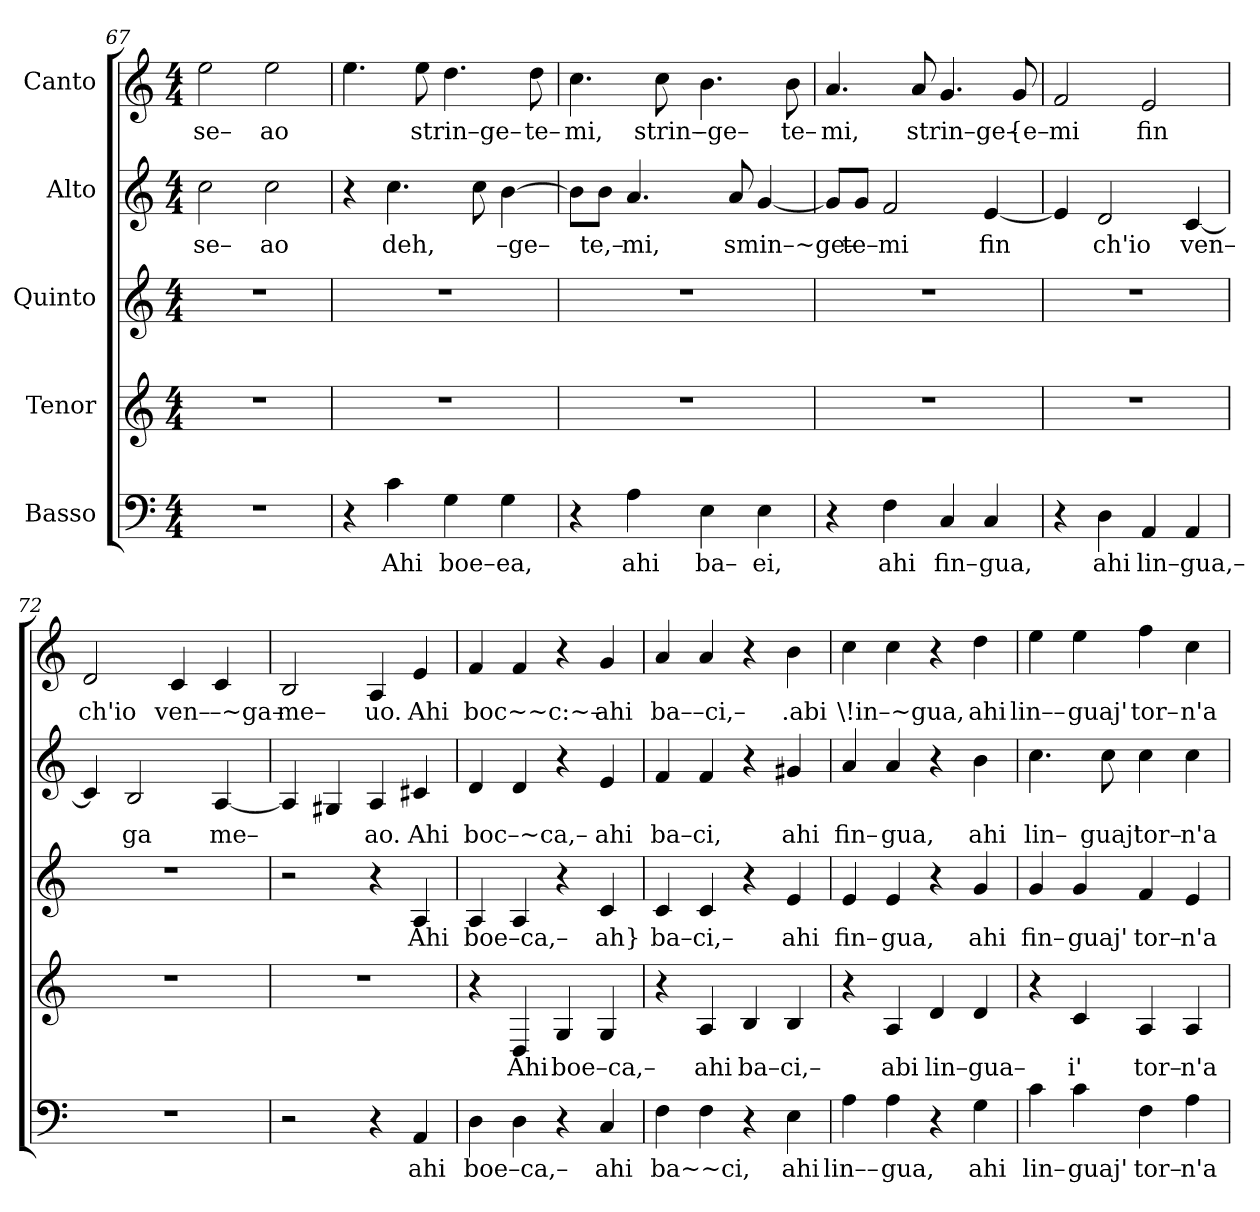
**kern	**text	**kern	**text	**kern	**text	**kern	**text	**kern	**text
*part5	*part5	*part4	*part4	*part3	*part3	*part2	*part2	*part1	*part1
*staff5	*staff5	*staff4	*staff4	*staff3	*staff3	*staff2	*staff2	*staff1	*staff1
*I"Basso	*	*I"Tenor	*	*I"Quinto	*	*I"Alto	*	*I"Canto	*
*clefF4	*	*clefG2	*	*clefG2	*	*clefG2	*	*clefG2	*
*k[]	*	*k[]	*	*k[]	*	*k[]	*	*k[]	*
*M4/4	*	*M4/4	*	*M4/4	*	*M4/4	*	*M4/4	*
=67	=67	=67	=67	=67	=67	=67	=67	=67	=67
!	!	!	!	!	!	!	!LO:LY:b	!	!LO:LY:b
1r	.	1r	.	1r	.	2cc\	se–	2ee\	se–
!	!	!	!	!	!	!	!LO:LY:b	!	!LO:LY:b
.	.	.	.	.	.	2cc\	ao	2ee\	ao
=68	=68	=68	=68	=68	=68	=68	=68	=68	=68
4r	.	1r	.	1r	.	4r	.	4.ee\	.
!	!LO:LY:b	!	!	!	!	!	!LO:LY:b	!	!
4c\	Ahi	.	.	.	.	4.cc\	deh,	.	.
!	!	!	!	!	!	!	!	!	!LO:LY:b
.	.	.	.	.	.	.	.	8ee\	strin–ge–
!	!LO:LY:b	!	!	!	!	!	!	!	!
4G\	boe–	.	.	.	.	.	.	4.dd\	.
.	.	.	.	.	.	8cc\	.	.	.
!	!LO:LY:b	!	!	!	!	!	!LO:LY:b	!	!
4G\	ea,	.	.	.	.	[4b\	–ge–	.	.
!	!	!	!	!	!	!	!	!	!LO:LY:b
.	.	.	.	.	.	.	.	8dd\	te–
=69	=69	=69	=69	=69	=69	=69	=69	=69	=69
!	!	!	!	!	!	!	!	!	!LO:LY:b
4r	.	1r	.	1r	.	8b\L]	.	4.cc\	mi,
!	!	!	!	!	!	!	!LO:LY:b	!	!
.	.	.	.	.	.	8b\J	te,–	.	.
!	!LO:LY:b	!	!	!	!	!	!LO:LY:b	!	!
4A\	ahi	.	.	.	.	4.a/	mi,	.	.
!	!	!	!	!	!	!	!	!	!LO:LY:b
.	.	.	.	.	.	.	.	8cc\	strin–
!	!LO:LY:b	!	!	!	!	!	!	!	!LO:LY:b
4E\	ba–	.	.	.	.	.	.	4.b\	–ge–
!	!	!	!	!	!	!	!LO:LY:b	!	!
.	.	.	.	.	.	8a/	smin–~ge–	.	.
!	!LO:LY:b	!	!	!	!	!	!	!	!
4E\	ei,	.	.	.	.	[4g/	.	.	.
!	!	!	!	!	!	!	!	!	!LO:LY:b
.	.	.	.	.	.	.	.	8b\	te–
=70	=70	=70	=70	=70	=70	=70	=70	=70	=70
!	!	!	!	!	!	!	!	!	!LO:LY:b
4r	.	1r	.	1r	.	8g/L]	.	4.a/	mi,
!	!	!	!	!	!	!	!LO:LY:b	!	!
.	.	.	.	.	.	8g/J	te–	.	.
!	!LO:LY:b	!	!	!	!	!	!LO:LY:b	!	!
4F\	ahi	.	.	.	.	2f/	mi	.	.
!	!	!	!	!	!	!	!	!	!LO:LY:b
.	.	.	.	.	.	.	.	8a/	strin–ge–
!	!LO:LY:b	!	!	!	!	!	!	!	!
4C/	fin–	.	.	.	.	.	.	4.g/	.
!	!LO:LY:b	!	!	!	!	!	!LO:LY:b	!	!
4C/	gua,	.	.	.	.	[4e/	fin	.	.
!	!	!	!	!	!	!	!	!	!LO:LY:b
.	.	.	.	.	.	.	.	8g/	{e–
=71	=71	=71	=71	=71	=71	=71	=71	=71	=71
!	!	!	!	!	!	!	!	!	!LO:LY:b
4r	.	1r	.	1r	.	4e/]	.	2f/	mi
!	!LO:LY:b	!	!	!	!	!	!LO:LY:b	!	!
4D\	ahi	.	.	.	.	2d/	ch'io	.	.
!	!LO:LY:b	!	!	!	!	!	!	!	!LO:LY:b
4AA/	lin–gua,–	.	.	.	.	.	.	2e/	fin
!	!	!	!	!	!	!	!LO:LY:b	!	!
4AA/	.	.	.	.	.	[4c/	ven–	.	.
=72	=72	=72	=72	=72	=72	=72	=72	=72	=72
!	!	!	!	!	!	!	!	!	!LO:LY:b
1r	.	1r	.	1r	.	4c/]	.	2d/	ch'io
!	!	!	!	!	!	!	!LO:LY:b	!	!
.	.	.	.	.	.	2B/	ga	.	.
!	!	!	!	!	!	!	!	!	!LO:LY:b
.	.	.	.	.	.	.	.	4c/	ven–
!	!	!	!	!	!	!	!LO:LY:b	!	!LO:LY:b
.	.	.	.	.	.	[4A/	me–	4c/	–~ga–
=73	=73	=73	=73	=73	=73	=73	=73	=73	=73
!	!	!	!	!	!	!	!	!	!LO:LY:b
2r	.	1r	.	2r	.	4A/]	.	2B/	me–
.	.	.	.	.	.	4G#X/	.	.	.
!	!	!	!	!	!	!	!LO:LY:b	!	!LO:LY:b
4r	.	.	.	4r	.	4A/	ao.	4A/	uo.
!	!LO:LY:b	!	!	!	!LO:LY:b	!	!LO:LY:b	!	!LO:LY:b
4AA/	ahi	.	.	4A/	Ahi	4c#X/	Ahi	4e/	Ahi
=74	=74	=74	=74	=74	=74	=74	=74	=74	=74
!	!LO:LY:b	!	!	!	!LO:LY:b	!	!LO:LY:b	!	!LO:LY:b
4D\	boe–ca,–	4r	.	4A/	boe–ca,–	4d/	boc–~ca,–	4f/	boc~~c:~–
!	!	!	!LO:LY:b	!	!	!	!	!	!
4D\	.	4D/	Ahi	4A/	.	4d/	.	4f/	.
!	!	!	!LO:LY:b	!	!	!	!	!	!
4r	.	4G/	boe–ca,–	4r	.	4r	.	4r	.
!	!LO:LY:b	!	!	!	!LO:LY:b	!	!LO:LY:b	!	!LO:LY:b
4C/	ahi	4G/	.	4c/	ah}	4e/	ahi	4g/	ahi
=75	=75	=75	=75	=75	=75	=75	=75	=75	=75
!	!LO:LY:b	!	!	!	!LO:LY:b	!	!LO:LY:b	!	!LO:LY:b
4F\	ba~~ci,	4r	.	4c/	ba–ci,–	4f/	ba–ci,	4a/	ba––ci,–
!	!	!	!LO:LY:b	!	!	!	!	!	!
4F\	.	4A/	ahi	4c/	.	4f/	.	4a/	.
!	!	!	!LO:LY:b	!	!	!	!	!	!
4r	.	4B/	ba–ci,–	4r	.	4r	.	4r	.
!	!LO:LY:b	!	!	!	!LO:LY:b	!	!LO:LY:b	!	!LO:LY:b
4E\	ahi	4B/	.	4e/	ahi	4g#X/	ahi	4b\	.abi
=76	=76	=76	=76	=76	=76	=76	=76	=76	=76
!	!LO:LY:b	!	!	!	!LO:LY:b	!	!LO:LY:b	!	!LO:LY:b
4A\	lin––	4r	.	4e/	fin–	4a/	fin–	4cc\	\!in–~gua,
!	!LO:LY:b	!	!LO:LY:b	!	!LO:LY:b	!	!LO:LY:b	!	!
4A\	gua,	4A/	abi	4e/	gua,	4a/	gua,	4cc\	.
!	!	!	!LO:LY:b	!	!	!	!	!	!
4r	.	4d/	lin–gua–	4r	.	4r	.	4r	.
!	!LO:LY:b	!	!	!	!LO:LY:b	!	!LO:LY:b	!	!LO:LY:b
4G\	ahi	4d/	.	4g/	ahi	4b\	ahi	4dd\	ahi
=77	=77	=77	=77	=77	=77	=77	=77	=77	=77
!	!LO:LY:b	!	!	!	!LO:LY:b	!	!LO:LY:b	!	!LO:LY:b
4c\	lin–	4r	.	4g/	fin–	4.cc\	lin–	4ee\	lin––
!	!LO:LY:b	!	!LO:LY:b	!	!LO:LY:b	!	!	!	!LO:LY:b
4c\	guaj'	4c/	i'	4g/	guaj'	.	.	4ee\	guaj'
!	!	!	!	!	!	!	!LO:LY:b	!	!
.	.	.	.	.	.	8cc\	guaj'	.	.
!	!LO:LY:b	!	!LO:LY:b	!	!LO:LY:b	!	!LO:LY:b	!	!LO:LY:b
4F\	tor–	4A/	tor–	4f/	tor–	4cc\	tor–	4ff\	tor–
!	!LO:LY:b	!	!LO:LY:b	!	!LO:LY:b	!	!LO:LY:b	!	!LO:LY:b
4A\	n'a	4A/	n'a	4e/	n'a	4cc\	n'a	4cc\	n'a
=	=	=	=	=	=	=	=	=	=
*-	*-	*-	*-	*-	*-	*-	*-	*-	*-
